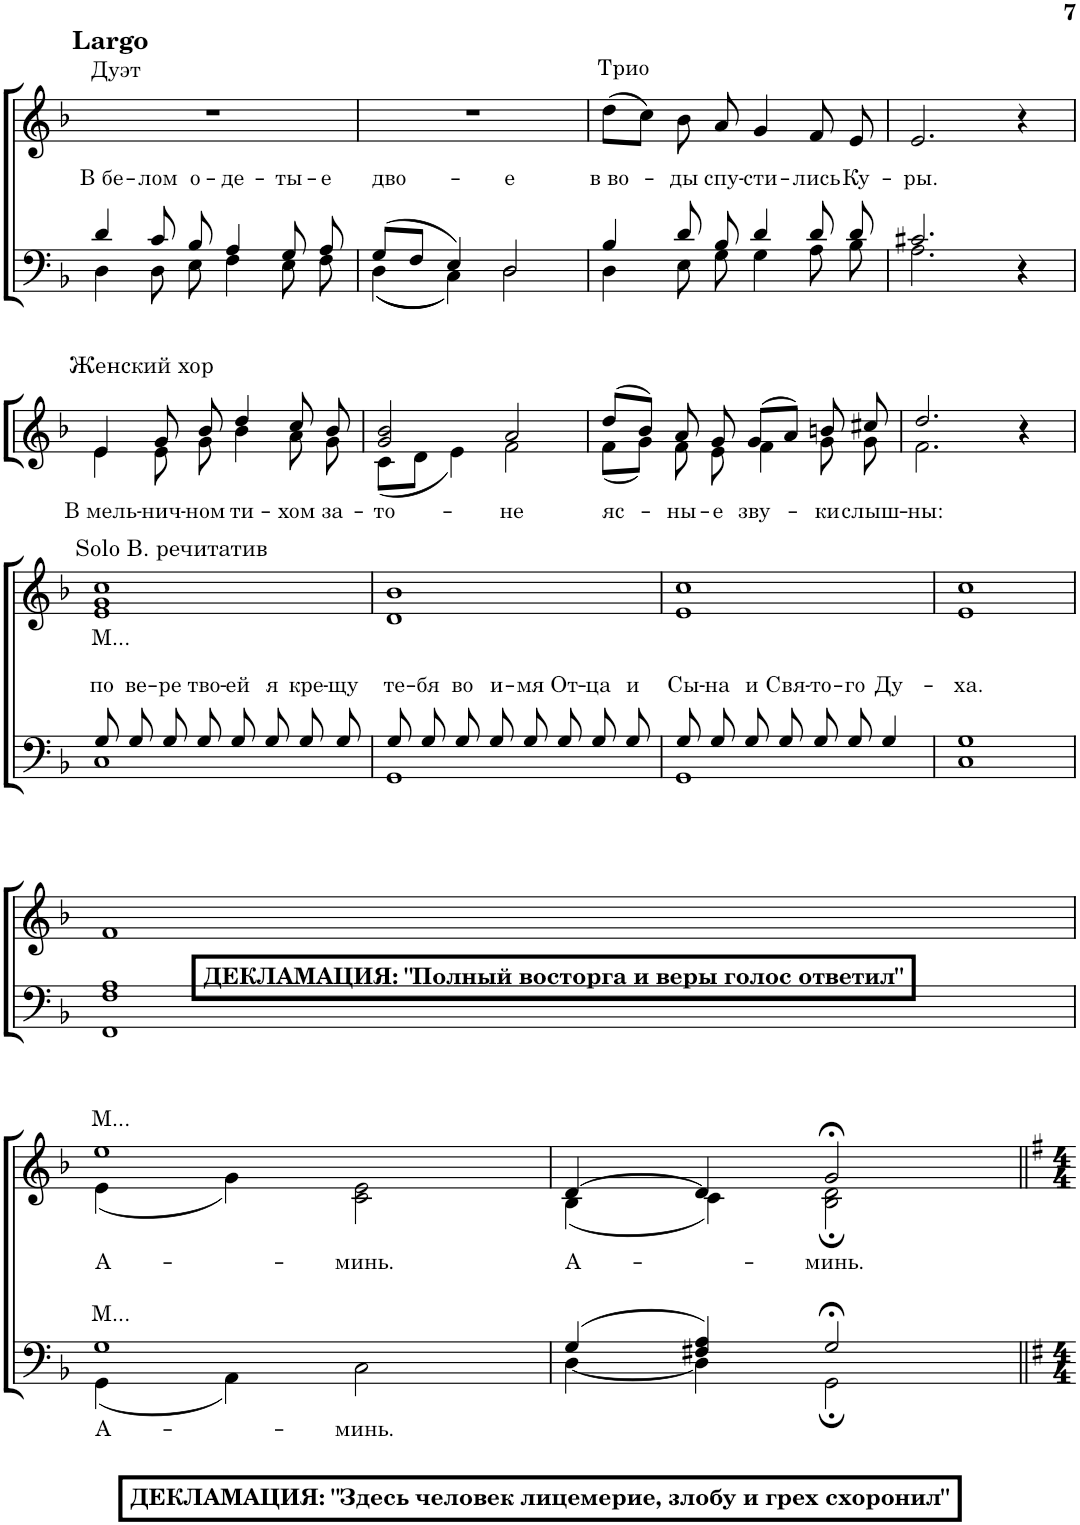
**kern	**text	**kern	**text	**kern
*part3	*part3	*part2	*part2	*part1
*staff3	*staff3	*staff2	*staff2	*staff1
*I"Men	*	*I"Women	*	*I"Soprano
!!LO:PB:g=z
*clefF4	*	*clefG2	*	*clefG2
*k[b-]	*	*k[b-]	*	*k[b-]
*M4/4	*	*M4/4	*	*M4/4
*met(c)	*	*met(c)	*	*met(c)
=17	=17	=17	=17	=17
!	!	!	!	!LO:TX:a:t=Дуэт
!	!	!	!	!LO:TX:a:B:t=Largo
!	!LO:LY:a	!	!	!
*^	*	*	*	*
4d/	4D\	В бе-	1r	.	1r
!	!	!LO:LY:a	!	!	!
8c/	8D\	-лом	.	.	.
!	!	!LO:LY:a	!	!	!
8B-/	8E\	о-	.	.	.
!	!	!LO:LY:a	!	!	!
4A/	4F\	-де-	.	.	.
!	!	!LO:LY:a	!	!	!
8G/	8E\	-ты-	.	.	.
!	!	!LO:LY:a	!	!	!
8A/	8F\	-е	.	.	.
=18	=18	=18	=18	=18	=18
!	!	!LO:LY:a	!	!	!
(8G/L	((4D\	дво-	1r	.	1r
8F/J	.	.	.	.	.
4E/)	4C\))	.	.	.	.
!	!	!LO:LY:a	!	!	!
2D/	2D\	-е	.	.	.
=19	=19	=19	=19	=19	=19
!	!	!	!	!	!LO:TX:a:t=Трио
!	!	!LO:LY:a	!	!	!
4B-/	4D\	в во-	(8dd\L	.	1r
.	.	.	8cc\J)	.	.
!	!	!LO:LY:a	!	!	!
8d/	8E\	-ды	8b-\	.	.
!	!	!LO:LY:a	!	!	!
8B-/	8G\	спу-	8a/	.	.
!	!	!LO:LY:a	!	!	!
4d/	4G\	-сти-	4g/	.	.
!	!	!LO:LY:a	!	!	!
8d/	8A\	-лись	8f/	.	.
!	!	!LO:LY:a	!	!	!
8d/	8B-\	Ку-	8e/	.	.
=20	=20	=20	=20	=20	=20
!	!	!LO:LY:a	!	!	!
2.c#X/	2.A\	-ры.	2.e/	.	1r
4r	4r	.	4r	.	.
!!LO:LB:g=z
=21	=21	=21	=21	=21	=21
!	!	!	!	!	!LO:TX:a:t=Женский хор
!	!	!	!	!LO:LY:b	!
*v	*v	*	*^	*	*
1r	.	4e/	4e\	В мель-	1r
!	!	!	!	!LO:LY:b	!
.	.	8g/	8e\	-нич-	.
!	!	!	!	!LO:LY:b	!
.	.	8b-/	8g\	-ном	.
!	!	!	!	!LO:LY:b	!
.	.	4dd/	4b-\	ти-	.
!	!	!	!	!LO:LY:b	!
.	.	8cc/	8a\	-хом	.
!	!	!	!	!LO:LY:b	!
.	.	8b-/	8g\	за-	.
=22	=22	=22	=22	=22	=22
!	!	!	!	!LO:LY:b	!
1r	.	2g/ 2b-/	(8c\L	-то-	1r
.	.	.	8d\J	.	.
.	.	.	4e\)	.	.
!	!	!	!	!LO:LY:b	!
.	.	2a/	2f\	не	.
=23	=23	=23	=23	=23	=23
!	!	!	!	!LO:LY:b	!
1r	.	(8dd/L	(8f\L	яс-	1r
.	.	8b-/J)	8g\J)	.	.
!	!	!	!	!LO:LY:b	!
.	.	8a/	8f\	-ны-	.
!	!	!	!	!LO:LY:b	!
.	.	8g/	8e\	-е	.
!	!	!	!	!LO:LY:b	!
.	.	(8g/L	4f\	зву-	.
.	.	8a/J)	.	.	.
!	!	!	!	!LO:LY:b	!
.	.	8bn/	8g\	-ки	.
!	!	!	!	!LO:LY:b	!
.	.	8cc#X/	8g\	слыш-	.
=24	=24	=24	=24	=24	=24
!	!	!	!	!LO:LY:b	!
1r	.	2.dd/	2.f\	-ны:	1r
.	.	4r	4r	.	.
!!LO:LB:g=z
=25	=25	=25	=25	=25	=25
!	!	!	!	!	!LO:TX:a:t=Solo B. речитатив
!	!LO:LY:a	!	!	!LO:LY:b	!
*^	*	*	*	*	*
8G/	1C	по	1cc	1e 1g	М...	1r
!	!	!LO:LY:a	!	!	!	!
8G/	.	ве-	.	.	.	.
!	!	!LO:LY:a	!	!	!	!
8G/	.	-ре	.	.	.	.
!	!	!LO:LY:a	!	!	!	!
8G/	.	тво-	.	.	.	.
!	!	!LO:LY:a	!	!	!	!
8G/	.	-ей	.	.	.	.
!	!	!LO:LY:a	!	!	!	!
8G/	.	я	.	.	.	.
!	!	!LO:LY:a	!	!	!	!
8G/	.	кре-	.	.	.	.
!	!	!LO:LY:a	!	!	!	!
8G/	.	-щу	.	.	.	.
=26	=26	=26	=26	=26	=26	=26
!	!	!LO:LY:a	!	!	!	!
8G/	1GG	те-	1b-	1d	.	1r
!	!	!LO:LY:a	!	!	!	!
8G/	.	-бя	.	.	.	.
!	!	!LO:LY:a	!	!	!	!
8G/	.	во	.	.	.	.
!	!	!LO:LY:a	!	!	!	!
8G/	.	и-	.	.	.	.
!	!	!LO:LY:a	!	!	!	!
8G/	.	-мя	.	.	.	.
!	!	!LO:LY:a	!	!	!	!
8G/	.	От-	.	.	.	.
!	!	!LO:LY:a	!	!	!	!
8G/	.	-ца	.	.	.	.
!	!	!LO:LY:a	!	!	!	!
8G/	.	и	.	.	.	.
=27	=27	=27	=27	=27	=27	=27
!	!	!LO:LY:a	!	!	!	!
8G/	1GG	Сы-	1cc	1e	.	1r
!	!	!LO:LY:a	!	!	!	!
8G/	.	-на	.	.	.	.
!	!	!LO:LY:a	!	!	!	!
8G/	.	и	.	.	.	.
!	!	!LO:LY:a	!	!	!	!
8G/	.	Свя-	.	.	.	.
!	!	!LO:LY:a	!	!	!	!
8G/	.	-то-	.	.	.	.
!	!	!LO:LY:a	!	!	!	!
8G/	.	-го	.	.	.	.
!	!	!LO:LY:a	!	!	!	!
4G/	.	Ду-	.	.	.	.
*	*	*	*v	*v	*	*
=28	=28	=28	=28	=28	=28
!	!	!LO:LY:a	!	!	!
1G	1C	-ха.	1e 1cc	.	1r
!!LO:LB:g=z
=29	=29	=29	=29	=29	=29
!	!	!	!	!	!LO:TX:b:B:t=ДЕКЛАМАЦИЯ&colon; "Полный восторга и веры голос ответил"
1F 1A	1FF	.	1f	.	1r
!!LO:LB:g=z
=30	=30	=30	=30	=30	=30
!	!	!	!	!	!LO:TX:b:B:t=ДЕКЛАМАЦИЯ&colon; "Здесь человек лицемерие, злобу и грех схоронил"
!	!	!LO:LY:a	!	!	!
!	!	!LO:LY:b	!	!LO:LY:a	!
*	*	*	*^	*	*
!	!	!	!	!	!LO:LY:b	!
1G	(4GG\	А-	1ee	(4e\	А-	1r
.	4AA\)	.	.	4g\)	.	.
!	!	!LO:LY:b	!	!	!LO:LY:b	!
.	2C\	-минь.	.	2c\ 2e\	-минь.	.
=31	=31	=31	=31	=31	=31	=31
!	!	!	!	!	!LO:LY:b	!
(4G/	[4D\	.	[4d/	(4B-\	А-	1r
4F#X/ 4A/)	4D\]	.	4d/]	4c\)	.	.
!	!	!	!	!	!LO:LY:b	!
2G;</	2GG;\	.	2g;</	2B-\; 2d\;	-минь.	.
*v	*v	*	*	*	*	*
*	*	*v	*v	*	*
=||	=||	=||	=||	=||
*-	*-	*-	*-	*-
